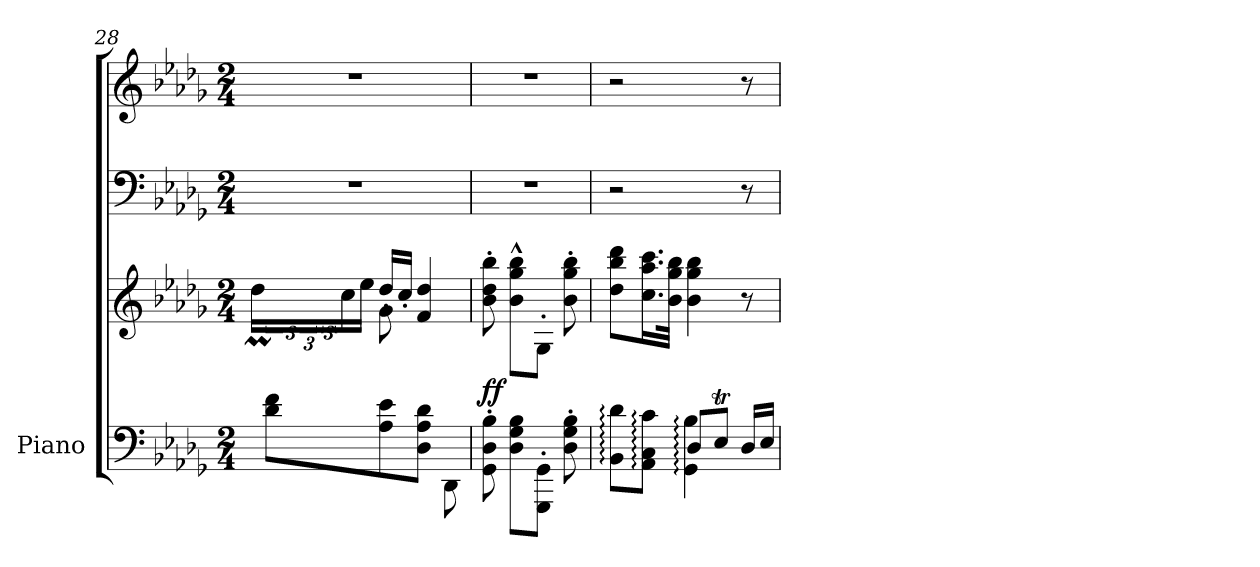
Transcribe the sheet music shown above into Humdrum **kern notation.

**kern	**kern	**kern	**kern	**dynam
*part1	*part1	*part1	*part1	*part1
*staff4	*staff3	*staff2	*staff1	*staff1/2/3/4
*I"Piano	*	*	*	*
*I'Pno.	*	*	*	*
!!LO:LB:g=z
*clefF4	*clefG2	*clefF4	*clefG2	*
*k[b-e-a-d-g-]	*k[b-e-a-d-g-]	*k[b-e-a-d-g-]	*k[b-e-a-d-g-]	*
*M2/4	*M2/4	*M2/4	*M2/4	*
=28	=28	=28	=28	=28
!	!LO:N:vis=64.	!	!	!
*	*^	*	*	*
*	*	*Xbrackettup	*	*	*
8d-\ 8f\L	96cc!yy	24dd-M\LL	2r	2r	.
!	!LO:N:vis=64.	!	!	!	!
.	96dd-!yy	.	.	.	.
!	!LO:N:vis=64.	!	!	!	!
.	96cc!yy	.	.	.	.
!	!LO:N:vis=64.	!	!	!	!
.	96dd-!yy	.	.	.	.
.	48rgyy	24cc\	.	.	.
.	48rgyy	.	.	.	.
.	24rgyy	24ee-\JJ	.	.	.
8A-\ 8e-\	8g-\	16dd-'/LL	.	.	.
.	.	16cc'/JJ	.	.	.
8D-\ 8A-\ 8d-\J	4ryy	4f/ 4dd-/	.	.	.
8DD-\	.	.	.	.	.
*	*v	*v	*	*	*
=29	=29	=29	=29	=29
*	*	*	*MM60	*
!	!	!	!	!LO:DY:b=3
8GG-\' 8D-\' 8B-\'	8b-\' 8dd-\' 8bb-\'	2r	2r	ff
8D-\ 8G-\ 8B-\L	8b-\^^ 8gg-\^^ 8bb-\^^L	.	.	.
8GGG-\' 8GG-\'J	8G-'\J	.	.	.
8D-\' 8G-\' 8B-\'	8b-\' 8gg-\' 8bb-\'	.	.	.
=30	=30	=30	=30	=30
*^	*	*	*	*
8BB-\: 8d-\:L	8ryy	8dd-\ 8bb-\ 8ddd-\L	2r	2r	.
8AA-\: 8C\: 8c\:J	8ryy	16.cc\ 16.aa-\ 16.ccc\L	.	.	.
.	.	32b-\ 32gg-\ 32bb-\JJk	.	.	.
8D-/L	4GG-\: 4B-\:	4b-\ 4gg-\ 4bb-\	.	.	.
8E-T/J	.	.	.	.	.
*	*	*	*	*MM300	*
16D-/LL	8ryy	8r	8r	8r	.
16E-/JJ	.	.	.	.	.
*v	*v	*	*	*	*
=	=	=	=	=
*-	*-	*-	*-	*-
